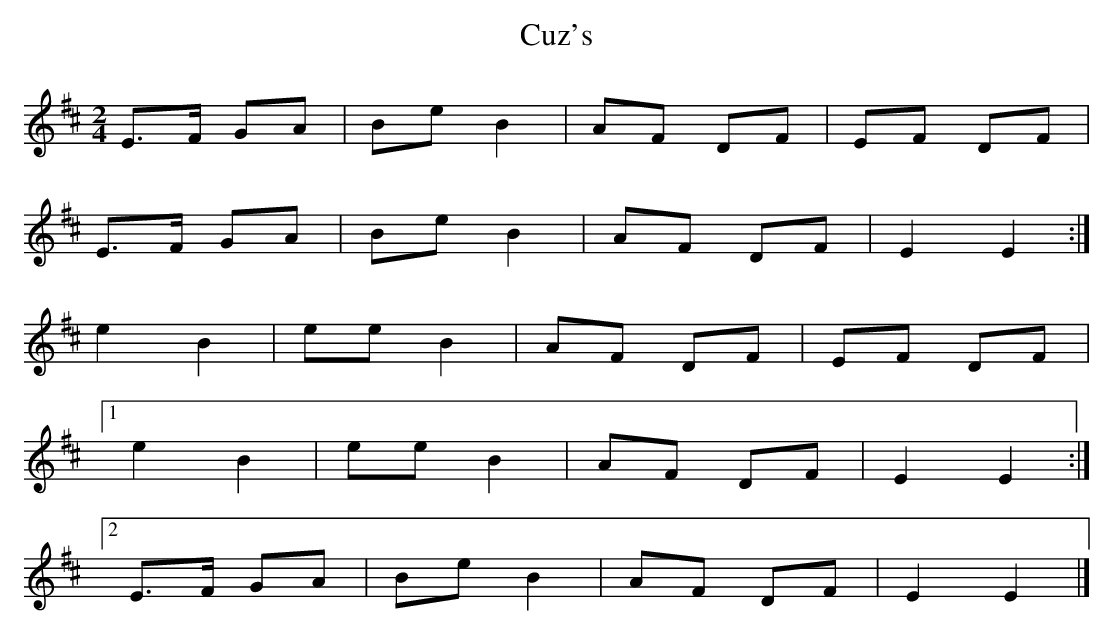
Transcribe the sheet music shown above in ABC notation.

X:1
T:Cuz's
M:2/4
L:1/8
K:E Dorian
E>F GA|Be B2|AF DF|EF DF|!
E>F GA|Be B2|AF DF|E2 E2:|!
e2 B2|ee B2|AF DF|EF DF|!
[1 e2 B2|ee B2|AF DF|E2 E2:|!
[2 E>F GA|Be B2|AF DF|E2 E2|]!
